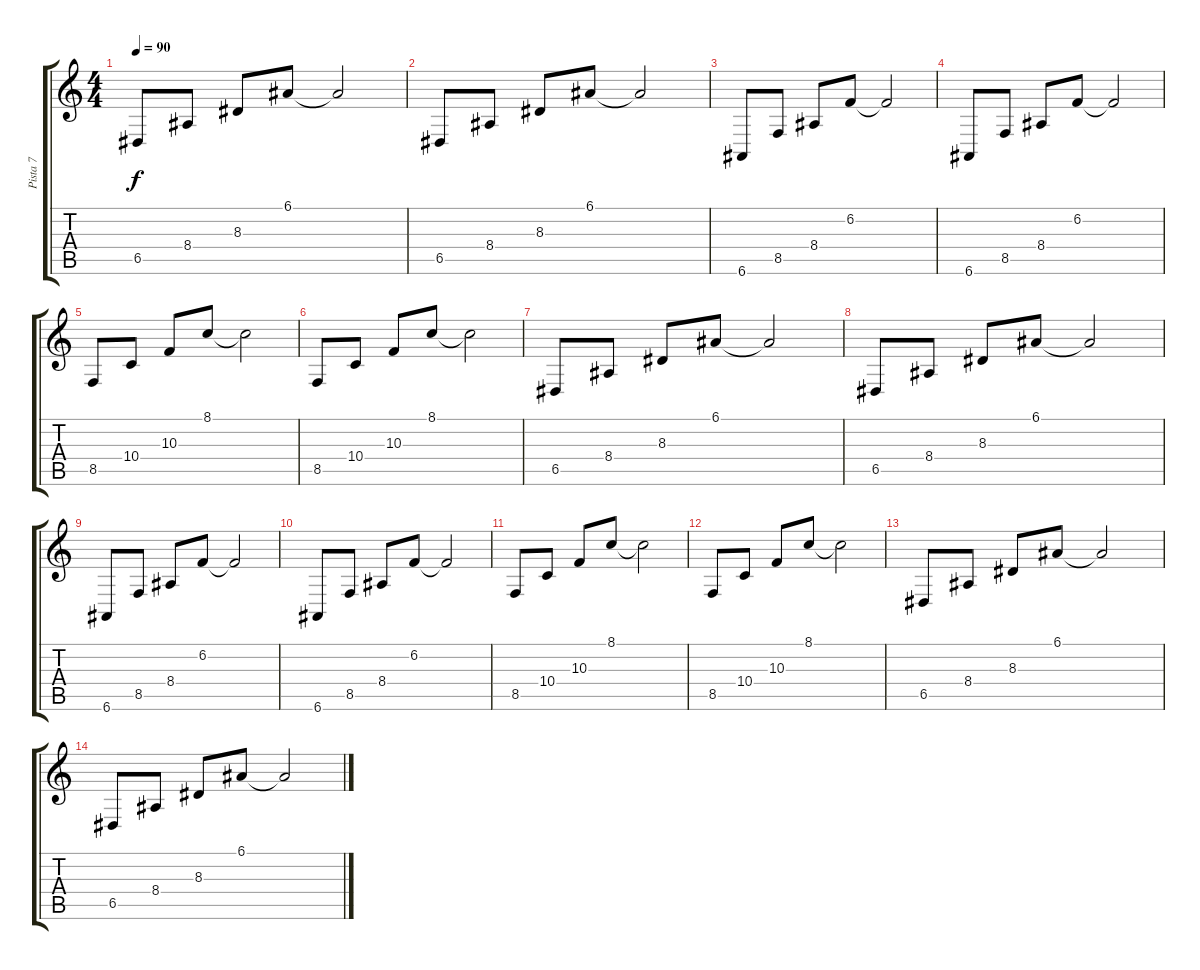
\track ("Pista 7" "Pista 7") {instrument electricpiano1}
\staff {score tabs}
\tuning (E4 B3 G3 D3 A2 E2) {hide}
\ts (4 4)
\tempo 90
\clef g2
\ks c
6.5.8{dy f} 8.4.8 8.3.8 6.1.8 6.1{t}.2 |
6.5.8 8.4.8 8.3.8 6.1.8 6.1{t}.2 |
6.6.8 8.5.8 8.4.8 6.2.8 6.2{t}.2 |
6.6.8 8.5.8 8.4.8 6.2.8 6.2{t}.2 |
8.5.8 10.4.8 10.3.8 8.1.8 8.1{t}.2 |
8.5.8 10.4.8 10.3.8 8.1.8 8.1{t}.2 |
6.5.8 8.4.8 8.3.8 6.1.8 6.1{t}.2 |
6.5.8 8.4.8 8.3.8 6.1.8 6.1{t}.2 |
6.6.8 8.5.8 8.4.8 6.2.8 6.2{t}.2 |
6.6.8 8.5.8 8.4.8 6.2.8 6.2{t}.2 |
8.5.8 10.4.8 10.3.8 8.1.8 8.1{t}.2 |
8.5.8 10.4.8 10.3.8 8.1.8 8.1{t}.2 |
6.5.8 8.4.8 8.3.8 6.1.8 6.1{t}.2 |
6.5.8 8.4.8 8.3.8 6.1.8 6.1{t}.2
